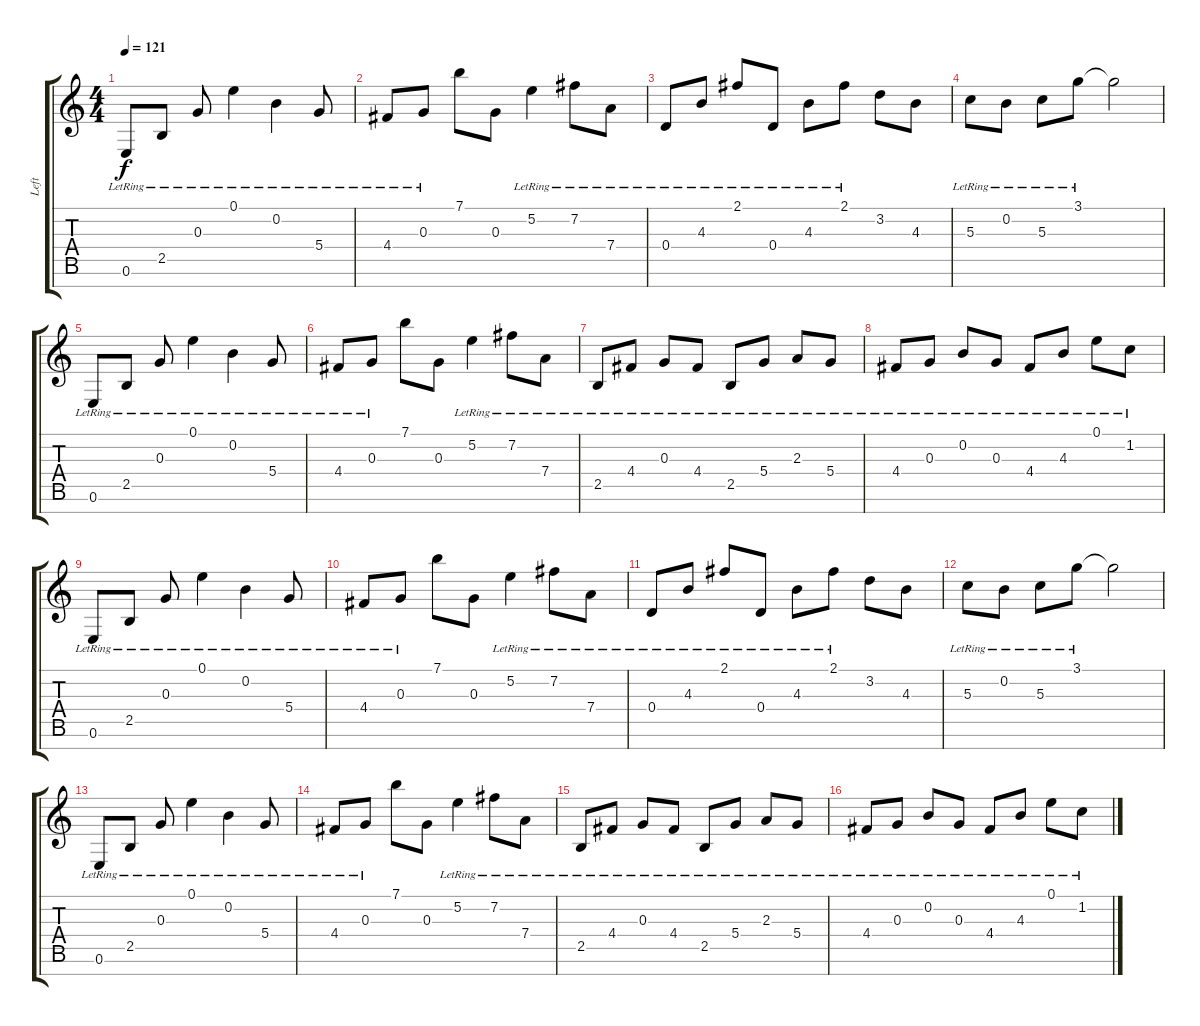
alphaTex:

\track ("Left" "Left") {instrument distortionguitar}
\staff {score tabs}
\tuning (E4 B3 G3 D3 A2 E2 B1) {hide}
\ts (4 4)
\tempo 121
\clef g2
\ks c
0.6{lr}.8{dy f} 2.5{lr}.8 0.3{lr}.8 0.1{lr}.4 0.2{lr}.4 5.4{lr}.8 |
4.4{lr}.8 0.3{lr}.8 7.1.8 0.3.8 5.2{lr}.4 7.2{lr}.8 7.4{lr}.8 |
0.4{lr}.8 4.3{lr}.8 2.1{lr}.8 0.4{lr}.8 4.3{lr}.8 2.1{lr}.8 3.2.8 4.3.8 |
5.3{lr}.8 0.2{lr}.8 5.3{lr}.8 3.1{lr}.8 3.1{t}.2 |
0.6{lr}.8 2.5{lr}.8 0.3{lr}.8 0.1{lr}.4 0.2{lr}.4 5.4{lr}.8 |
4.4{lr}.8 0.3{lr}.8 7.1.8 0.3.8 5.2{lr}.4 7.2{lr}.8 7.4{lr}.8 |
2.5{lr}.8 4.4{lr}.8 0.3{lr}.8 4.4{lr}.8 2.5{lr}.8 5.4{lr}.8 2.3{lr}.8 5.4{lr}.8 |
4.4{lr}.8 0.3{lr}.8 0.2{lr}.8 0.3{lr}.8 4.4{lr}.8 4.3{lr}.8 0.1{lr}.8 1.2{lr}.8 |
0.6{lr}.8 2.5{lr}.8 0.3{lr}.8 0.1{lr}.4 0.2{lr}.4 5.4{lr}.8 |
4.4{lr}.8 0.3{lr}.8 7.1.8 0.3.8 5.2{lr}.4 7.2{lr}.8 7.4{lr}.8 |
0.4{lr}.8 4.3{lr}.8 2.1{lr}.8 0.4{lr}.8 4.3{lr}.8 2.1{lr}.8 3.2.8 4.3.8 |
5.3{lr}.8 0.2{lr}.8 5.3{lr}.8 3.1{lr}.8 3.1{t}.2 |
0.6{lr}.8 2.5{lr}.8 0.3{lr}.8 0.1{lr}.4 0.2{lr}.4 5.4{lr}.8 |
4.4{lr}.8 0.3{lr}.8 7.1.8 0.3.8 5.2{lr}.4 7.2{lr}.8 7.4{lr}.8 |
2.5{lr}.8 4.4{lr}.8 0.3{lr}.8 4.4{lr}.8 2.5{lr}.8 5.4{lr}.8 2.3{lr}.8 5.4{lr}.8 |
4.4{lr}.8 0.3{lr}.8 0.2{lr}.8 0.3{lr}.8 4.4{lr}.8 4.3{lr}.8 0.1{lr}.8 1.2{lr}.8
